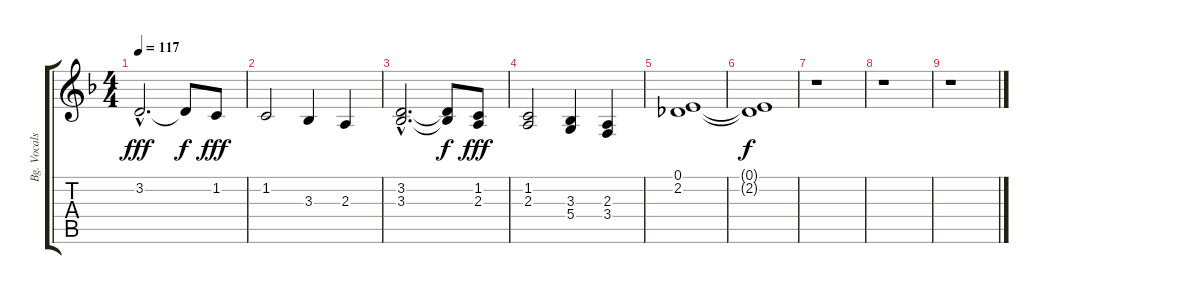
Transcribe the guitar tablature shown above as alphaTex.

\track ("Bg. Vocals" "Bg. Vocals") {instrument choiraahs}
\staff {score tabs}
\tuning (E4 B3 G3 D3 A2 E2) {hide}
\ts (4 4)
\tempo 117
\clef g2
\ks f
3.2{hac}.2{d dy fff} 3.2{t}.8{dy f} 1.2.8{dy fff} |
1.2.2 3.3.4 2.3.4 |
(3.2{hac} 3.3{hac}).2{d} (3.2{t} 3.3{t}).8{dy f} (1.2 2.3).8{dy fff} |
(1.2 2.3).2 (3.3 5.4).4 (2.3 3.4).4 |
(0.1 2.2).1 |
(0.1{t} 2.2{t}).1{dy f} |
r.1 |
r.1 |
r.1
